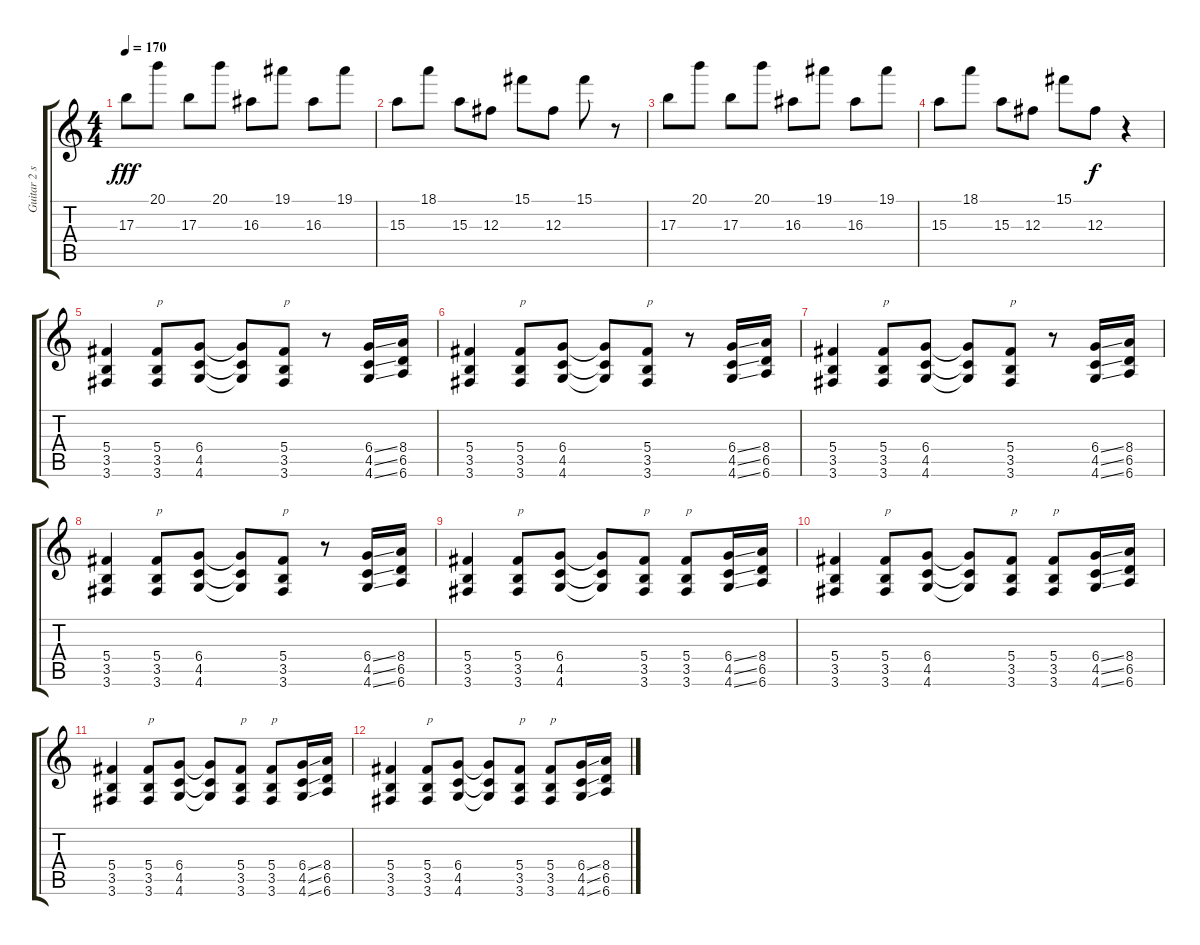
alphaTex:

\track ("Guitar 2 solo" "Guitar 2 s") {instrument distortionguitar}
\staff {score tabs}
\tuning (Eb4 Bb3 Gb3 Db3 Ab2 Eb2) {hide}
\ts (4 4)
\tempo 170
\clef g2
\ks c
17.3.8{dy fff} 20.1.8 17.3.8 20.1.8 16.3.8 19.1.8 16.3.8 19.1.8 |
15.3.8 18.1.8 15.3.8 12.3.8 15.1.8 12.3.8 15.1.8 r.8 |
17.3.8 20.1.8 17.3.8 20.1.8 16.3.8 19.1.8 16.3.8 19.1.8 |
15.3.8 18.1.8 15.3.8 12.3.8 15.1.8 12.3.8{dy f} r.4 |
(5.4 3.5 3.6).4 (5.4 3.5 3.6).8{txt "p"} (6.4 4.5 4.6).8 (6.4{t} 4.5{t} 4.6{t}).8 (5.4 3.5 3.6).8{txt "p"} r.8 (6.4{ss} 4.5{ss} 4.6{ss}).16 (8.4 6.5 6.6).16 |
(5.4 3.5 3.6).4 (5.4 3.5 3.6).8{txt "p"} (6.4 4.5 4.6).8 (6.4{t} 4.5{t} 4.6{t}).8 (5.4 3.5 3.6).8{txt "p"} r.8 (6.4{ss} 4.5{ss} 4.6{ss}).16 (8.4 6.5 6.6).16 |
(5.4 3.5 3.6).4 (5.4 3.5 3.6).8{txt "p"} (6.4 4.5 4.6).8 (6.4{t} 4.5{t} 4.6{t}).8 (5.4 3.5 3.6).8{txt "p"} r.8 (6.4{ss} 4.5{ss} 4.6{ss}).16 (8.4 6.5 6.6).16 |
(5.4 3.5 3.6).4 (5.4 3.5 3.6).8{txt "p"} (6.4 4.5 4.6).8 (6.4{t} 4.5{t} 4.6{t}).8 (5.4 3.5 3.6).8{txt "p"} r.8 (6.4{ss} 4.5{ss} 4.6{ss}).16 (8.4 6.5 6.6).16 |
(5.4 3.5 3.6).4 (5.4 3.5 3.6).8{txt "p"} (6.4 4.5 4.6).8 (6.4{t} 4.5{t} 4.6{t}).8 (5.4 3.5 3.6).8{txt "p"} (5.4 3.5 3.6).8{txt "p"} (6.4{ss} 4.5{ss} 4.6{ss}).16 (8.4 6.5 6.6).16 |
(5.4 3.5 3.6).4 (5.4 3.5 3.6).8{txt "p"} (6.4 4.5 4.6).8 (6.4{t} 4.5{t} 4.6{t}).8 (5.4 3.5 3.6).8{txt "p"} (5.4 3.5 3.6).8{txt "p"} (6.4{ss} 4.5{ss} 4.6{ss}).16 (8.4 6.5 6.6).16 |
(5.4 3.5 3.6).4 (5.4 3.5 3.6).8{txt "p"} (6.4 4.5 4.6).8 (6.4{t} 4.5{t} 4.6{t}).8 (5.4 3.5 3.6).8{txt "p"} (5.4 3.5 3.6).8{txt "p"} (6.4{ss} 4.5{ss} 4.6{ss}).16 (8.4 6.5 6.6).16 |
(5.4 3.5 3.6).4 (5.4 3.5 3.6).8{txt "p"} (6.4 4.5 4.6).8 (6.4{t} 4.5{t} 4.6{t}).8 (5.4 3.5 3.6).8{txt "p"} (5.4 3.5 3.6).8{txt "p"} (6.4{ss} 4.5{ss} 4.6{ss}).16 (8.4 6.5 6.6).16
